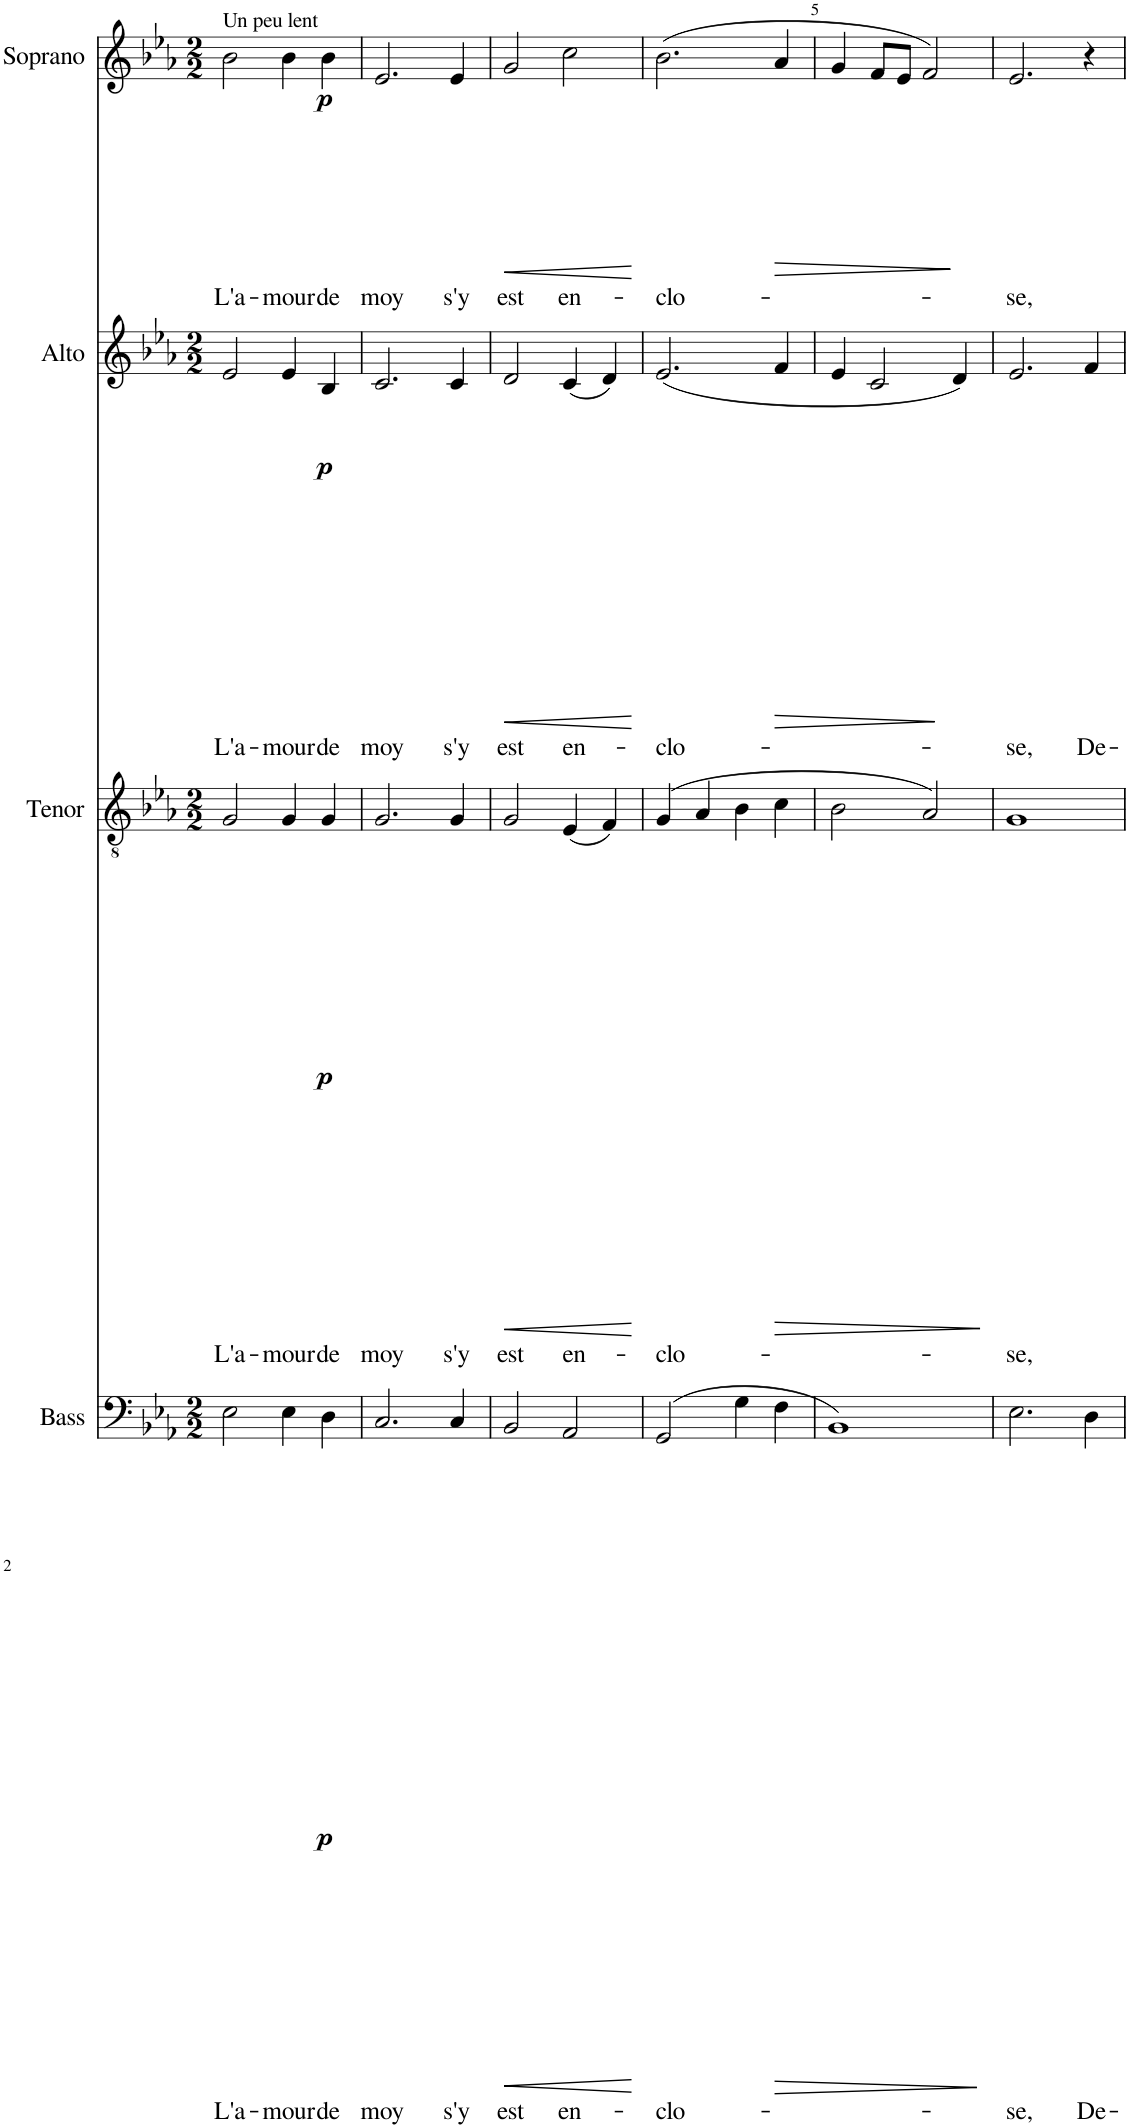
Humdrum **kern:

**kern	**text	**dynam	**kern	**text	**dynam	**kern	**text	**dynam	**kern	**text	**dynam
*part4	*part4	*part4	*part3	*part3	*part3	*part2	*part2	*part2	*part1	*part1	*part1
*staff4	*staff4	*staff4	*staff3	*staff3	*staff3	*staff2	*staff2	*staff2	*staff1	*staff1	*staff1
*I"Bass	*	*	*I"Tenor	*	*	*I"Alto	*	*	*I"Soprano	*	*
*I'B.	*	*	*I'T.	*	*	*I'A.	*	*	*I'S.	*	*
*clefF4	*	*	*clefGv2	*	*	*clefG2	*	*	*clefG2	*	*
*k[b-e-a-]	*	*	*k[b-e-a-]	*	*	*k[b-e-a-]	*	*	*k[b-e-a-]	*	*
*M2/2	*	*	*M2/2	*	*	*M2/2	*	*	*M2/2	*	*
=1	=1	=1	=1	=1	=1	=1	=1	=1	=1	=1	=1
!	!	!	!	!	!	!	!	!	!LO:TX:a:t=Un peu lent	!	!
!	!LO:LY:b	!LO:DY:b	!	!LO:LY:b	!LO:DY:b	!	!LO:LY:b	!LO:DY:b	!	!LO:LY:b	!LO:DY:b
2E-\	L'a-	p	2G/	L'a-	p	2e-/	L'a-	p	2b-\	L'a-	p
!	!LO:LY:b	!	!	!LO:LY:b	!	!	!LO:LY:b	!	!	!LO:LY:b	!
4E-\	-mour	.	4G/	-mour	.	4e-/	-mour	.	4b-\	-mour	.
!	!LO:LY:b	!	!	!LO:LY:b	!	!	!LO:LY:b	!	!	!LO:LY:b	!
4D\	de	.	4G/	de	.	4B-/	de	.	4b-\	de	.
=2	=2	=2	=2	=2	=2	=2	=2	=2	=2	=2	=2
!	!LO:LY:b	!	!	!LO:LY:b	!	!	!LO:LY:b	!	!	!LO:LY:b	!
2.C/	moy	.	2.G/	moy	.	2.c/	moy	.	2.e-/	moy	.
!	!LO:LY:b	!	!	!LO:LY:b	!	!	!LO:LY:b	!	!	!LO:LY:b	!
4C/	s'y	.	4G/	s'y	.	4c/	s'y	.	4e-/	s'y	.
=3	=3	=3	=3	=3	=3	=3	=3	=3	=3	=3	=3
!	!LO:LY:b	!LO:HP:b	!	!LO:LY:b	!LO:HP:b	!	!LO:LY:b	!LO:HP:b	!	!LO:LY:b	!LO:HP:b
2BB-/	est	<	2G/	est	<	2d/	est	<	2g/	est	<
!	!LO:LY:b	!	!	!LO:LY:b	!	!	!LO:LY:b	!	!	!LO:LY:b	!
2AA-/	en-	.	(4E-/	en-	.	(4c/	en-	.	2cc\	en-	.
.	.	.	4F/)	.	.	4d/)	.	.	.	.	.
.	.	[	.	.	[	.	.	[	.	.	[
=4	=4	=4	=4	=4	=4	=4	=4	=4	=4	=4	=4
!	!LO:LY:b	!	!	!LO:LY:b	!	!	!LO:LY:b	!	!	!LO:LY:b	!
(2GG/	-clo-	.	(4G/	-clo-	.	(2.e-/	-clo-	.	(2.b-\	-clo-	.
.	.	.	4A-/	.	.	.	.	.	.	.	.
4G\	.	.	4B-\	.	.	.	.	.	.	.	.
!	!	!LO:HP:b	!	!	!LO:HP:b	!	!	!LO:HP:b	!	!	!LO:HP:b
4F\	.	>	4c\	.	>	4f/	.	>	4a-/	.	>
.	.	]	.	.	]	.	.	]	.	.	]
=5	=5	=5	=5	=5	=5	=5	=5	=5	=5	=5	=5
1BB-)	.	.	2B-\	.	.	4e-/	.	.	4g/	.	.
.	.	.	.	.	.	2c/	.	.	8f/L	.	.
.	.	.	.	.	.	.	.	.	8e-/J	.	.
.	.	.	2A-/)	.	.	.	.	.	2f/)	.	.
.	.	.	.	.	.	4d/)	.	.	.	.	.
=6	=6	=6	=6	=6	=6	=6	=6	=6	=6	=6	=6
!	!LO:LY:b	!	!	!LO:LY:b	!	!	!LO:LY:b	!	!	!LO:LY:b	!
2.E-\	-se,	.	1G	-se,	.	2.e-/	-se,	.	2.e-/	-se,	.
!	!LO:LY:b	!	!	!	!	!	!LO:LY:b	!	!	!	!
4D\	De-	.	.	.	.	4f/	De-	.	4r	.	.
=	=	=	=	=	=	=	=	=	=	=	=
*-	*-	*-	*-	*-	*-	*-	*-	*-	*-	*-	*-
